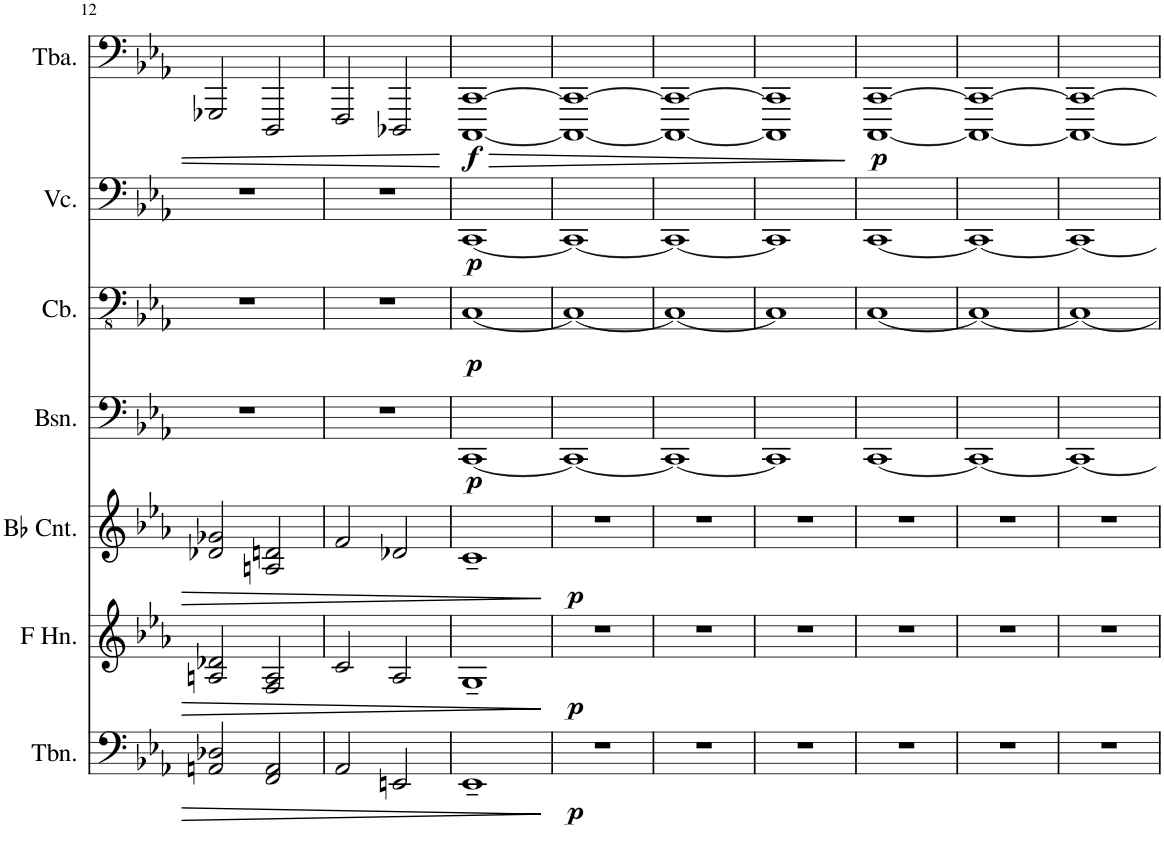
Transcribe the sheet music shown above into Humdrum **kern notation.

**kern	**dynam	**kern	**dynam	**kern	**dynam	**kern	**dynam	**kern	**dynam	**kern	**dynam	**kern	**dynam
*part7	*part7	*part6	*part6	*part5	*part5	*part4	*part4	*part3	*part3	*part2	*part2	*part1	*part1
*staff7	*staff7	*staff6	*staff6	*staff5	*staff5	*staff4	*staff4	*staff3	*staff3	*staff2	*staff2	*staff1	*staff1
*I"Trombone	*	*I"Horn in F	*	*I"Bb Cornet	*	*I"Bassoon	*	*I"Contrabass	*	*I"Violoncello	*	*I"Tuba	*
*I'Tbn.	*	*	*	*I'Bb Cnt.	*	*I'Bsn.	*	*I'Cb.	*	*I'Vc.	*	*I'Tba.	*
!!LO:PB:g=z
*clefF4	*	*clefG2	*	*clefG2	*	*clefF4	*	*clefFv4	*	*clefF4	*	*clefF4	*
*	*	*ITrd4c7	*	*ITrd1c2	*	*	*	*ITrd7c12	*	*	*	*	*
*k[b-e-a-]	*	*k[b-e-a-]	*	*k[b-e-a-]	*	*k[b-e-a-]	*	*k[b-e-a-]	*	*k[b-e-a-]	*	*k[b-e-a-]	*
*M4/4	*	*M4/4	*	*M4/4	*	*M4/4	*	*M4/4	*	*M4/4	*	*M4/4	*
=12	=12	=12	=12	=12	=12	=12	=12	=12	=12	=12	=12	=12	=12
2AAn/ 2D-X/	.	2An/ 2d-X/	.	2d-X/ 2g-X/	.	1r	.	1r	.	1r	.	2GGG-X/	.
2FF/ 2AA/	.	2F/ 2A/	.	2An/ 2dn/	.	.	.	.	.	.	.	2DDD/	.
=13	=13	=13	=13	=13	=13	=13	=13	=13	=13	=13	=13	=13	=13
2AA-/	.	2c/	.	2f/	.	1r	.	1r	.	1r	.	2FFF/	.
2EEn/	.	2A-/	.	2d-X/	.	.	.	.	.	.	.	2DDD-X/	.
=14	=14	=14	=14	=14	=14	=14	=14	=14	=14	=14	=14	=14	=14
!	!	!	!	!	!	!	!LO:DY:b	!	!LO:DY:b	!	!LO:DY:b	!	!LO:HP:b
!	!	!	!	!	!	!	!	!	!	!	!	!	!LO:DY:n=1:b
1EE-~	.	1G~	.	1c~	.	[1CC	p	[1CC	p	[1CC	p	[1CCC [1CC	> f
=15	=15	=15	=15	=15	=15	=15	=15	=15	=15	=15	=15	=15	=15
!	!LO:DY:b	!	!LO:DY:b	!	!LO:DY:b	!	!	!	!	!	!	!	!
1r	p	1r	p	1r	p	1CC_	.	1CC_	.	1CC_	.	1CCC_ 1CC_	.
=16	=16	=16	=16	=16	=16	=16	=16	=16	=16	=16	=16	=16	=16
1r	.	1r	.	1r	.	1CC_	.	1CC_	.	1CC_	.	1CCC_ 1CC_	.
=17	=17	=17	=17	=17	=17	=17	=17	=17	=17	=17	=17	=17	=17
1r	.	1r	.	1r	.	1CC]	.	1CC]	.	1CC]	.	1CCC] 1CC]	.
.	.	.	.	.	.	.	.	.	.	.	.	.	]
=18	=18	=18	=18	=18	=18	=18	=18	=18	=18	=18	=18	=18	=18
!	!	!	!	!	!	!	!	!	!	!	!	!	!LO:DY:b
1r	.	1r	.	1r	.	[1CC	.	[1CC	.	[1CC	.	[1CCC [1CC	p
=19	=19	=19	=19	=19	=19	=19	=19	=19	=19	=19	=19	=19	=19
1r	.	1r	.	1r	.	1CC_	.	1CC_	.	1CC_	.	1CCC_ 1CC_	.
=20	=20	=20	=20	=20	=20	=20	=20	=20	=20	=20	=20	=20	=20
1r	.	1r	.	1r	.	1CC_	.	1CC_	.	1CC_	.	1CCC_ 1CC_	.
=	=	=	=	=	=	=	=	=	=	=	=	=	=
*-	*-	*-	*-	*-	*-	*-	*-	*-	*-	*-	*-	*-	*-
